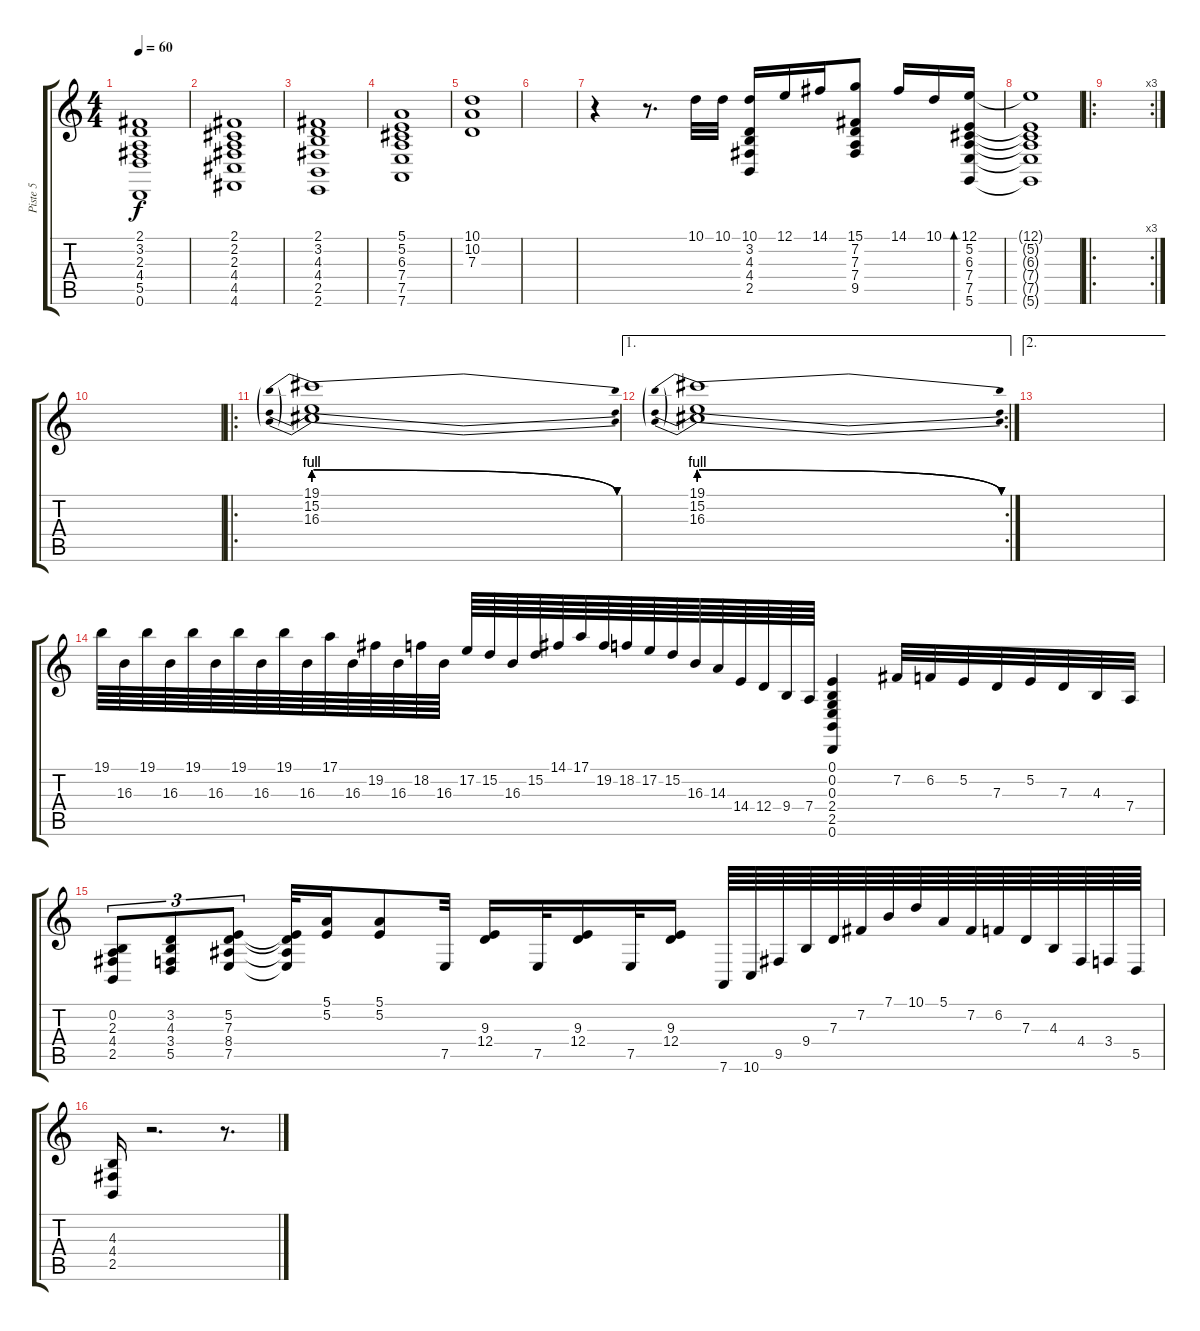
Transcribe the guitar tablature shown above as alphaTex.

\track ("Piste 5" "Piste 5") {instrument synthvoice}
\staff {score tabs}
\tuning (E4 B3 G3 D3 A2 D2) {hide}
\ts (4 4)
\tempo 60
\clef g2
\ks c
(2.1 3.2 2.3 4.4 5.5 0.6).1{dy f instrument synthvoice} |
(2.1 2.2 2.3 4.4 4.5 4.6).1 |
(2.1 3.2 4.3 4.4 2.5 2.6).1 |
(5.1 5.2 6.3 7.4 7.5 7.6).1 |
(10.1 10.2 7.3).1 |
|
r.4{volume 14 instrument stringensemble1} r.8{d} 10.1.32 10.1.32 (10.1 3.2 4.3 4.4 2.5).16 12.1.16 14.1.16 (15.1 7.2 7.3 7.4 9.5).8 14.1.16 10.1.16 (12.1 5.2 6.3 7.4 7.5 5.6).16{bd 480} |
(12.1{t} 5.2{t} 6.3{t} 7.4{t} 7.5{t} 5.6{t}).1 |
\ro
\rc 3
|
|
\ro
(19.1{be (prebendrelease 0 4 60 0)} 15.2{be (prebendrelease 0 4 60 0)} 16.3{be (prebendrelease 0 4 60 0)}).1{volume 8 instrument mutedtrumpet} |
\ae 1
\rc 2
(19.1{be (prebendrelease 0 4 60 0)} 15.2{be (prebendrelease 0 4 60 0)} 16.3{be (prebendrelease 0 4 60 0)}).1{volume 8 instrument mutedtrumpet} |
\ae 2
|
19.1.64{volume 16 instrument electricgrandpiano} 16.3.64 19.1.64 16.3.64 19.1.64 16.3.64 19.1.64 16.3.64 19.1.64 16.3.64 17.1.64 16.3.64 19.2.64 16.3.64 18.2.64 16.3.64 17.2.64 15.2.64 16.3.64 15.2.64 14.1.64 17.1.64 19.2.64 18.2.64 17.2.64 15.2.64 16.3.64 14.3.64 14.4.64 12.4.64 9.4.64 7.4.64 (0.1 0.2 0.3 2.4 2.5 0.6).4 7.2.32 6.2.32 5.2.32 7.3.32 5.2.32 7.3.32 4.3.32 7.4.32 |
(0.2 2.3 4.4 2.5).8{tu (3 2)} (3.2 4.3 3.4 5.5).8{tu (3 2)} (5.2 7.3 8.4 7.5).8{tu (3 2)} (5.2{t} 7.3{t} 8.4{t} 7.5{t}).32 (5.1 5.2).16 (5.1 5.2).8 7.5.32 (9.3 12.4).16 7.5.32 (9.3 12.4).16 7.5.32 (9.3 12.4).16 7.6.64 10.6.64 9.5.64 9.4.64 7.3.64 7.2.64 7.1.64 10.1.64 5.1.64 7.2.64 6.2.64 7.3.64 4.3.64 4.4.64 3.4.64 5.5.64 |
(4.3 4.4 2.5).16 r.2{d} r.8{d}
